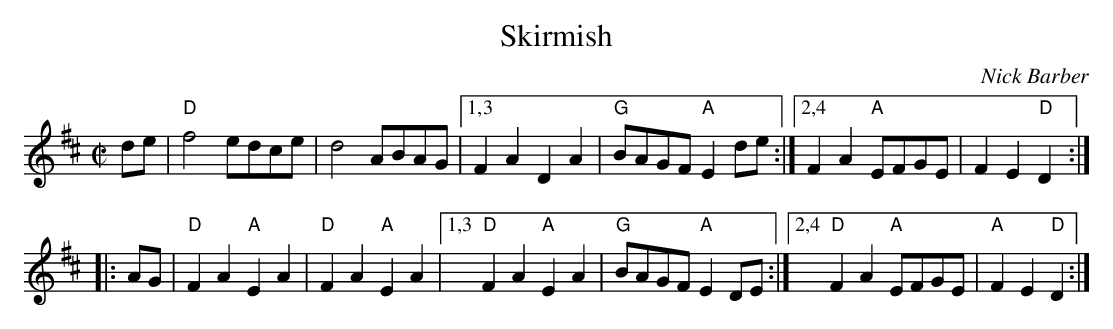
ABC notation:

X:1
T: Skirmish
C: Nick Barber
M: C|
L: 1/8
K: D
de |\
"D"f4 edce | d4 ABAG |\
[1,3 F2A2D2A2 | "G"BAGF "A"E2 de :|\
[2,4 F2A2 "A"EFGE | F2E2"D"D2 :|
|: AG |\
"D"F2A2"A"E2A2 | "D"F2A2"A"E2A2 |\
[1,3 "D"F2A2 "A"E2A2 | "G"BAGF "A"E2 DE :|\
[2,4 "D"F2A2 "A"EFGE | "A"F2E2"D"D2 :|
